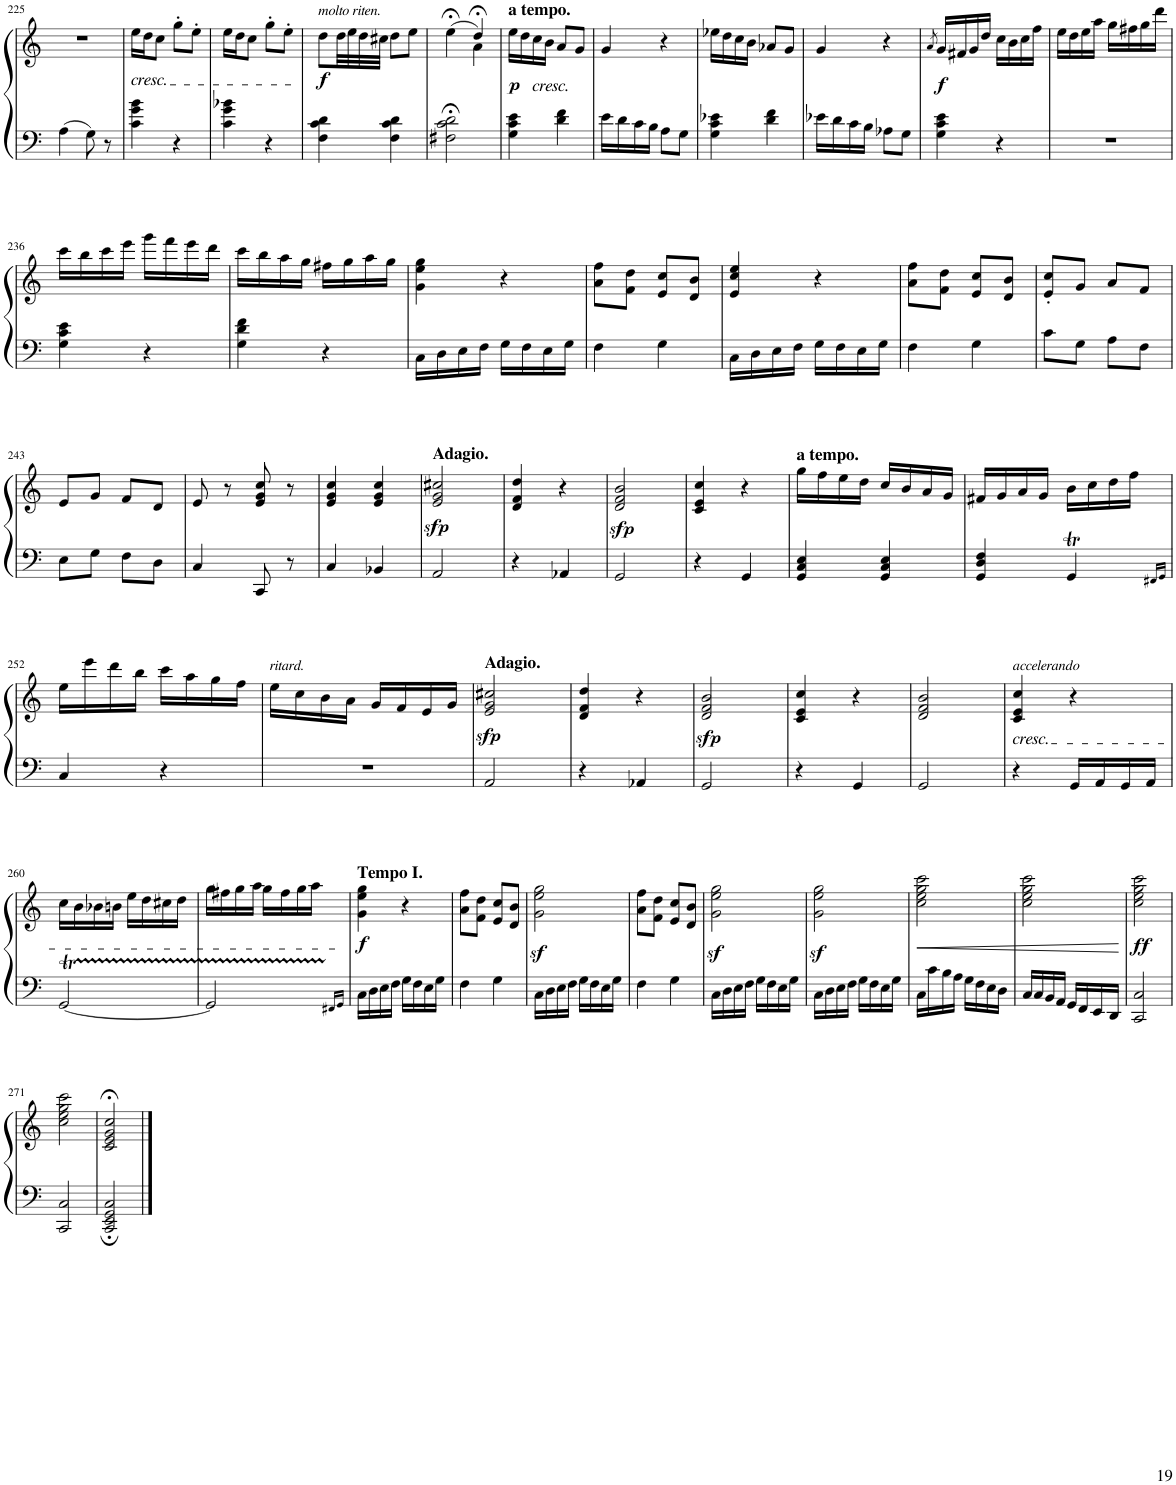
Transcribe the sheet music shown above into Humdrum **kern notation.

**kern	**kern	**dynam
*part1	*part1	*part1
*staff2	*staff1	*staff1/2
*I"Piano	*	*
*I'Pno.	*	*
!!LO:PB:g=z
*clefF4	*clefG2	*
*k[]	*k[]	*
*M2/4	*M2/4	*
=225	=225	=225
4A\	2r	.
8G\	.	.
8r	.	.
=226	=226	=226
!	!LO:TX:b:i:t=cresc.	!
4c\ 4g\ 4b\	16ee\LL	.
.	16dd\J	.
.	8cc\J	.
4r	8gg'\L	.
.	8ee'\J	.
=227	=227	=227
4c\ 4g\ 4b-X\	16ee\LL	.
.	16dd\J	.
.	8cc\J	.
4r	8gg'\L	.
.	8ee'\J	.
=228	=228	=228
!	!LO:TX:a:i:t=molto riten.	!
!	!	!LO:DY:b
4F\ 4c\ 4d\	8dd\L	f
.	32dd\LL	.
.	32ee\	.
.	32dd\	.
.	32cc#X\JJJ	.
4F\ 4c\ 4d\	8dd\L	.
.	8ee\J	.
=229	=229	=229
*	*^	*
2F#X\;< 2c\;< 2d\;<	(4ee;<\	4ryy	.
.	4dd;</)	4a\	.
=230	=230	=230	=230
!	!LO:TX:a:B:t=a tempo.	!	!
!	!	!	!LO:DY:b
*	*v	*v	*
4G\ 4c\ 4e\	16ee\LL	p
.	16dd\	.
!	!LO:TX:b:i:t=cresc.	!
.	16cc\	.
.	16b\JJ	.
4d\ 4f\	8a/L	.
.	8g/J	.
=231	=231	=231
16e\LL	4g/	.
16d\	.	.
16c\	.	.
16B\JJ	.	.
8A\L	4r	.
8G\J	.	.
=232	=232	=232
4G\ 4c\ 4e-X\	16ee-X\LL	.
.	16dd\	.
.	16cc\	.
.	16b\JJ	.
4d\ 4f\	8a-X/L	.
.	8g/J	.
=233	=233	=233
16e-X\LL	4g/	.
16d\	.	.
16c\	.	.
16B\JJ	.	.
8A-X\L	4r	.
8G\J	.	.
=234	=234	=234
.	8qa/	.
!	!	!LO:DY:b
4G\ 4c\ 4e\	16g/LL	f
.	16f#X/	.
.	16g/	.
.	16dd/JJ	.
4r	16cc\LL	.
.	16b\	.
.	16cc\	.
.	16ff\JJ	.
=235	=235	=235
2r	16ee\LL	.
.	16dd\	.
.	16ee\	.
.	16aa\JJ	.
.	16gg\LL	.
.	16ff#X\	.
.	16gg\	.
.	16ddd\JJ	.
!!LO:LB:g=z
=236	=236	=236
4G\ 4c\ 4e\	16ccc\LL	.
.	16bb\	.
.	16ccc\	.
.	16eee\JJ	.
4r	16ggg\LL	.
.	16fff\	.
.	16eee\	.
.	16ddd\JJ	.
=237	=237	=237
4G\ 4d\ 4f\	16ccc\LL	.
.	16bb\	.
.	16aa\	.
.	16gg\JJ	.
4r	16ff#X\LL	.
.	16gg\	.
.	16aa\	.
.	16gg\JJ	.
=238	=238	=238
16C\LL	4g\ 4ee\ 4gg\	.
16D\	.	.
16E\	.	.
16F\JJ	.	.
16G\LL	4r	.
16F\	.	.
16E\	.	.
16G\JJ	.	.
=239	=239	=239
4F\	8a\ 8ff\L	.
.	8f\ 8dd\J	.
4G\	8e/ 8cc/L	.
.	8d/ 8b/J	.
=240	=240	=240
16C\LL	4e/ 4cc/ 4ee/	.
16D\	.	.
16E\	.	.
16F\JJ	.	.
16G\LL	4r	.
16F\	.	.
16E\	.	.
16G\JJ	.	.
=241	=241	=241
4F\	8a\ 8ff\L	.
.	8f\ 8dd\J	.
4G\	8e/ 8cc/L	.
.	8d/ 8b/J	.
=242	=242	=242
8c\L	8e/' 8cc/'L	.
8G\J	8g/J	.
8A\L	8a/L	.
8F\J	8f/J	.
!!LO:LB:g=z
=243	=243	=243
8E\L	8e/L	.
8G\J	8g/J	.
8F\L	8f/L	.
8D\J	8d/J	.
=244	=244	=244
4C/	8e/	.
.	8r	.
8CC/	8e/ 8g/ 8cc/	.
8r	8r	.
=245	=245	=245
4C/	4e/ 4g/ 4cc/	.
4BB-X/	4e/ 4g/ 4cc/	.
=246	=246	=246
!	!LO:TX:a:B:t=Adagio.	!
!	!	!LO:DY:b
2AA/	2e/ 2g/ 2cc#X/	sfp
=247	=247	=247
4r	4d/ 4f/ 4dd/	.
4AA-X/	4r	.
=248	=248	=248
!	!	!LO:DY:b
2GG/	2d/ 2f/ 2b/	sfp
=249	=249	=249
4r	4c/ 4e/ 4cc/	.
4GG/	4r	.
=250	=250	=250
!	!LO:TX:a:B:t=a tempo.	!
4GG/ 4C/ 4E/	16gg\LL	.
.	16ff\	.
.	16ee\	.
.	16dd\JJ	.
4GG/ 4C/ 4E/	16cc/LL	.
.	16b/	.
.	16a/	.
.	16g/JJ	.
=251	=251	=251
*^	*	*
4GG/ 4D/ 4F/	4ryy	16f#X/LL	.
.	.	16g/	.
.	.	16a/	.
.	.	16g/JJ	.
*	*Xbrackettup	*	*
4GGT/	28GG!LL	16b\LL	.
.	28AA!	.	.
.	.	16cc\	.
.	28GG!	.	.
.	28AA!	.	.
.	.	16dd\	.
.	28GG!	.	.
.	28FF#!	.	.
.	.	16ff\JJ	.
.	28GG!JJ	.	.
*v	*v	*	*
16qFF#X/LL	.	.
16qGG/JJ	.	.
!!LO:LB:g=z
=252	=252	=252
4C/	16ee\LL	.
.	16eee\	.
.	16ddd\	.
.	16bb\JJ	.
4r	16ccc\LL	.
.	16aa\	.
.	16gg\	.
.	16ff\JJ	.
=253	=253	=253
!	!LO:TX:a:i:t=ritard.	!
2r	16ee\LL	.
.	16cc\	.
.	16b\	.
.	16a\JJ	.
.	16g/LL	.
.	16f/	.
.	16e/	.
.	16g/JJ	.
=254	=254	=254
!	!LO:TX:a:B:t=Adagio.	!
!	!	!LO:DY:b
2AA/	2e/ 2g/ 2cc#X/	sfp
=255	=255	=255
4r	4d/ 4f/ 4dd/	.
4AA-X/	4r	.
=256	=256	=256
!	!	!LO:DY:b
2GG/	2d/ 2f/ 2b/	sfp
=257	=257	=257
4r	4c/ 4e/ 4cc/	.
4GG/	4r	.
=258	=258	=258
2GG/	2d/ 2f/ 2b/	.
=259	=259	=259
!	!LO:TX:a:i:t=accelerando	!
!	!LO:TX:b:i:t=cresc.	!
4r	4c/ 4e/ 4cc/	.
16GG/LL	4r	.
16AA/	.	.
16GG/	.	.
16AA/JJ	.	.
!!LO:LB:g=z
=260	=260	=260
*^	*	*
[2GGT/	32GG!LLL	16cc\LL	.
.	32AA!	.	.
.	32GG!	16b\	.
.	32AA!	.	.
.	32GG!	16b-X\	.
.	32AA!	.	.
.	32GG!	16bn\JJ	.
.	32AA!JJJ	.	.
.	32GG!LLL	16ee\LL	.
.	32AA!	.	.
.	32GG!	16dd\	.
.	32AA!	.	.
.	32GG!	16cc#X\	.
.	32AA!	.	.
.	32GG!	16dd\JJ	.
.	32AA!JJJ	.	.
=261	=261	=261	=261
2GG/]	24GG!LL	16gg\LL	.
.	24AA!	.	.
.	.	16ff#X\	.
.	24GG!	.	.
.	24AA!	16gg\	.
.	24GG!	.	.
.	.	16aa\JJ	.
.	24AA!JJ	.	.
.	28GG!LL	16gg\LL	.
.	28AA!	.	.
.	.	16ff#\	.
.	28GG!	.	.
.	28AA!	.	.
.	.	16gg\	.
.	28GG!	.	.
.	28FF#!	.	.
.	.	16aa\JJ	.
.	28GG!JJ	.	.
*v	*v	*	*
16qFF#X/LL	.	.
16qGG/JJ	.	.
=262	=262	=262
!	!LO:TX:a:B:t=Tempo I.	!
!	!	!LO:DY:b
16C\LL	4g\ 4ee\ 4gg\	f
16D\	.	.
16E\	.	.
16F\JJ	.	.
16G\LL	4r	.
16F\	.	.
16E\	.	.
16G\JJ	.	.
=263	=263	=263
4F\	8a\ 8ff\L	.
.	8f\ 8dd\J	.
4G\	8e/ 8cc/L	.
.	8d/ 8b/J	.
=264	=264	=264
16C\LL	2g\z< 2ee\z< 2gg\z<	.
16D\	.	.
16E\	.	.
16F\JJ	.	.
16G\LL	.	.
16F\	.	.
16E\	.	.
16G\JJ	.	.
=265	=265	=265
4F\	8a\ 8ff\L	.
.	8f\ 8dd\J	.
4G\	8e/ 8cc/L	.
.	8d/ 8b/J	.
=266	=266	=266
16C\LL	2g\z< 2ee\z< 2gg\z<	.
16D\	.	.
16E\	.	.
16F\JJ	.	.
16G\LL	.	.
16F\	.	.
16E\	.	.
16G\JJ	.	.
=267	=267	=267
16C\LL	2g\z< 2ee\z< 2gg\z<	.
16D\	.	.
16E\	.	.
16F\JJ	.	.
16G\LL	.	.
16F\	.	.
16E\	.	.
16G\JJ	.	.
=268	=268	=268
!	!	!LO:HP:b
16C\LL	2cc\ 2ee\ 2gg\ 2ccc\	<
16c\	.	.
16B\	.	.
16A\JJ	.	.
16G\LL	.	.
16F\	.	.
16E\	.	.
16D\JJ	.	.
=269	=269	=269
16C/LL	2cc\ 2ee\ 2gg\ 2ccc\	.
16C/	.	.
16BB/	.	.
16AA/JJ	.	.
16GG/LL	.	.
16FF/	.	.
16EE/	.	.
16DD/JJ	.	.
.	.	[
=270	=270	=270
!	!	!LO:DY:b
2CC/ 2C/	2cc\ 2ee\ 2gg\ 2ccc\	ff
!!LO:LB:g=z
=271	=271	=271
2CC/ 2C/	2cc\ 2ee\ 2gg\ 2ccc\	.
=272	=272	=272
2CC/; 2EE/; 2GG/; 2C/;	2c/;< 2e/;< 2g/;< 2cc/;<	.
==	==	==
*-	*-	*-
